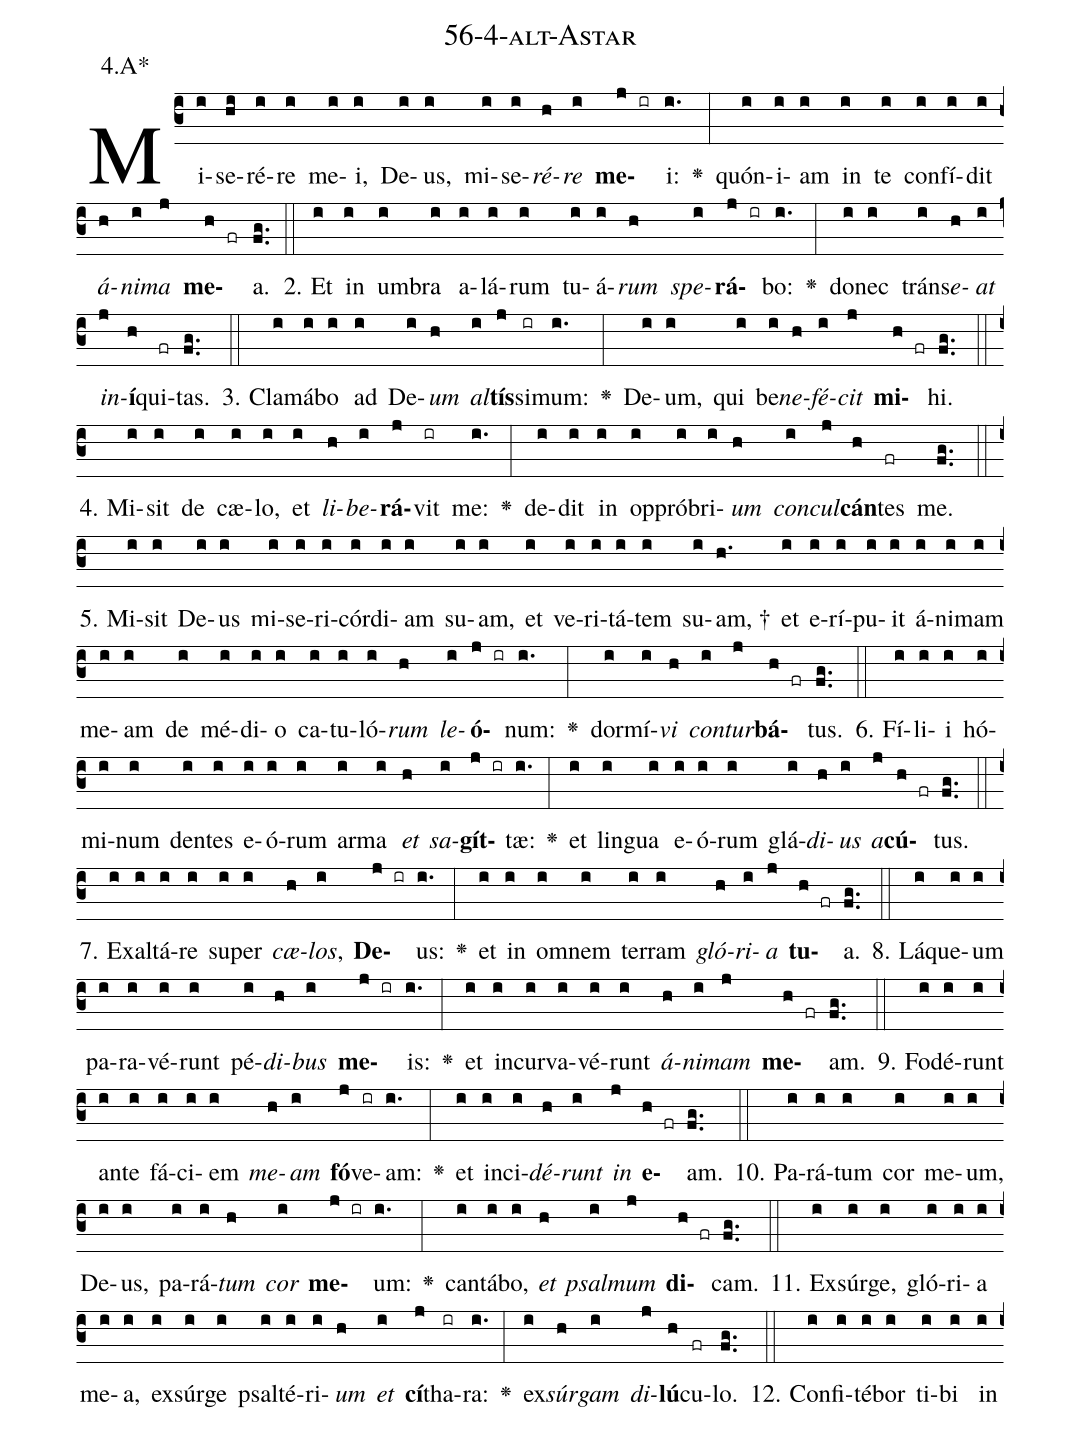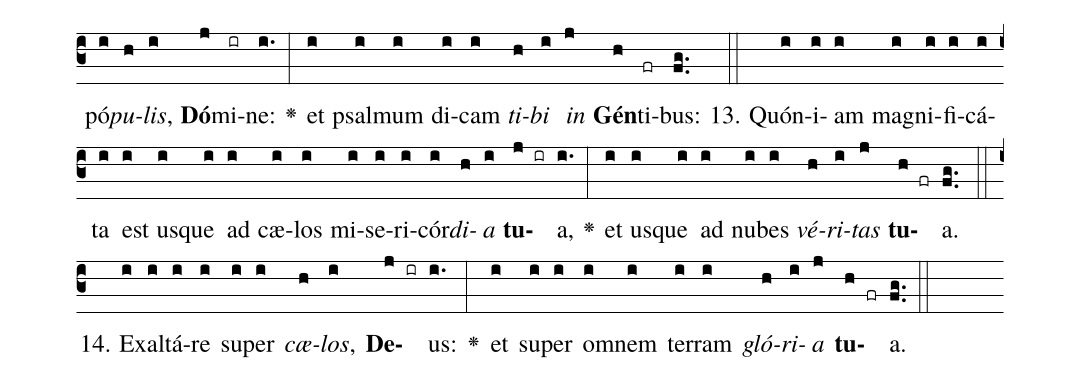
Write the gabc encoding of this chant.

name: 56-4-alt-Astar;
annotation: 4.A*;
%%
(c3)Mi(i)se(hi)ré(i)re(i) me(i)i,(i) De(i)us,(i) mi(i)se(i)<i>ré</i>(h)<i>re</i>(i) <b>me</b>(j ir)i:(i.) <v>\greheightstar</v>(:) quón(i)i(i)am(i) in(i) te(i) con(i)fí(i)dit(i) <i>á</i>(h)<i>ni</i>(i)<i>ma</i>(j) <b>me</b>(h fr)a.(fg..) (::)
2. Et(i) in(i) um(i)bra(i) a(i)lá(i)rum(i) tu(i)á(i)<i>rum</i>(h) <i>spe</i>(i)<b>rá</b>(j ir)bo:(i.) <v>\greheightstar</v>(:) do(i)nec(i) tráns(i)<i>e</i>(h)<i>at</i>(i) <i>in</i>(j)<b>í</b>(h)qui(fr)tas.(fg..) (::)
3. Cla(i)má(i)bo(i) ad(i) De(i)<i>um</i>(h) <i>al</i>(i)<b>tís</b>(j)si(ir)mum:(i.) <v>\greheightstar</v>(:) De(i)um,(i) qui(i) be(i)<i>ne</i>(h)<i>fé</i>(i)<i>cit</i>(j) <b>mi</b>(h fr)hi.(fg..) (::)
4. Mi(i)sit(i) de(i) cæ(i)lo,(i) et(i) <i>li</i>(h)<i>be</i>(i)<b>rá</b>(j)vit(ir) me:(i.) <v>\greheightstar</v>(:) de(i)dit(i) in(i) op(i)pró(i)bri(i)<i>um</i>(h) <i>con</i>(i)<i>cul</i>(j)<b>cán</b>(h)tes(fr) me.(fg..) (::)
5. Mi(i)sit(i) De(i)us(i) mi(i)se(i)ri(i)cór(i)di(i)am(i) su(i)am,(i) et(i) ve(i)ri(i)tá(i)tem(i) su(i)am, †(h.) et(i) e(i)rí(i)pu(i)it(i) á(i)ni(i)mam(i) me(i)am(i) de(i) mé(i)di(i)o(i) ca(i)tu(i)ló(i)<i>rum</i>(h) <i>le</i>(i)<b>ó</b>(j ir)num:(i.) <v>\greheightstar</v>(:) dor(i)mí(i)<i>vi</i>(h) <i>con</i>(i)<i>tur</i>(j)<b>bá</b>(h fr)tus.(fg..) (::)
6. Fí(i)li(i)i(i) hó(i)mi(i)num(i) den(i)tes(i) e(i)ó(i)rum(i) ar(i)ma(i) <i>et</i>(h) <i>sa</i>(i)<b>gít</b>(j ir)tæ:(i.) <v>\greheightstar</v>(:) et(i) lin(i)gua(i) e(i)ó(i)rum(i) glá(i)<i>di</i>(h)<i>us</i>(i) <i>a</i>(j)<b>cú</b>(h fr)tus.(fg..) (::)
7. Ex(i)al(i)tá(i)re(i) su(i)per(i) <i>cæ</i>(h)<i>los</i>,(i) <b>De</b>(j ir)us:(i.) <v>\greheightstar</v>(:) et(i) in(i) om(i)nem(i) ter(i)ram(i) <i>gló</i>(h)<i>ri</i>(i)<i>a</i>(j) <b>tu</b>(h fr)a.(fg..) (::)
8. Lá(i)que(i)um(i) pa(i)ra(i)vé(i)runt(i) pé(i)<i>di</i>(h)<i>bus</i>(i) <b>me</b>(j ir)is:(i.) <v>\greheightstar</v>(:) et(i) in(i)cur(i)va(i)vé(i)runt(i) <i>á</i>(h)<i>ni</i>(i)<i>mam</i>(j) <b>me</b>(h fr)am.(fg..) (::)
9. Fo(i)dé(i)runt(i) an(i)te(i) fá(i)ci(i)em(i) <i>me</i>(h)<i>am</i>(i) <b>fó</b>(j)ve(ir)am:(i.) <v>\greheightstar</v>(:) et(i) in(i)ci(i)<i>dé</i>(h)<i>runt</i>(i) <i>in</i>(j) <b>e</b>(h fr)am.(fg..) (::)
10. Pa(i)rá(i)tum(i) cor(i) me(i)um,(i) De(i)us,(i) pa(i)rá(i)<i>tum</i>(h) <i>cor</i>(i) <b>me</b>(j ir)um:(i.) <v>\greheightstar</v>(:) can(i)tá(i)bo,(i) <i>et</i>(h) <i>psal</i>(i)<i>mum</i>(j) <b>di</b>(h fr)cam.(fg..) (::)
11. Ex(i)súr(i)ge,(i) gló(i)ri(i)a(i) me(i)a,(i) ex(i)súr(i)ge(i) psal(i)té(i)ri(i)<i>um</i>(h) <i>et</i>(i) <b>cí</b>(j)tha(ir)ra:(i.) <v>\greheightstar</v>(:) ex(i)<i>súr</i>(h)<i>gam</i>(i) <i>di</i>(j)<b>lú</b>(h)cu(fr)lo.(fg..) (::)
12. Con(i)fi(i)té(i)bor(i) ti(i)bi(i) in(i) pó(i)<i>pu</i>(h)<i>lis</i>,(i) <b>Dó</b>(j)mi(ir)ne:(i.) <v>\greheightstar</v>(:) et(i) psal(i)mum(i) di(i)cam(i) <i>ti</i>(h)<i>bi</i>(i) <i>in</i>(j) <b>Gén</b>(h)ti(fr)bus:(fg..) (::)
13. Quón(i)i(i)am(i) ma(i)gni(i)fi(i)cá(i)ta(i) est(i) us(i)que(i) ad(i) cæ(i)los(i) mi(i)se(i)ri(i)cór(i)<i>di</i>(h)<i>a</i>(i) <b>tu</b>(j ir)a,(i.) <v>\greheightstar</v>(:) et(i) us(i)que(i) ad(i) nu(i)bes(i) <i>vé</i>(h)<i>ri</i>(i)<i>tas</i>(j) <b>tu</b>(h fr)a.(fg..) (::)
14. Ex(i)al(i)tá(i)re(i) su(i)per(i) <i>cæ</i>(h)<i>los</i>,(i) <b>De</b>(j ir)us:(i.) <v>\greheightstar</v>(:) et(i) su(i)per(i) om(i)nem(i) ter(i)ram(i) <i>gló</i>(h)<i>ri</i>(i)<i>a</i>(j) <b>tu</b>(h fr)a.(fg..) (::)
